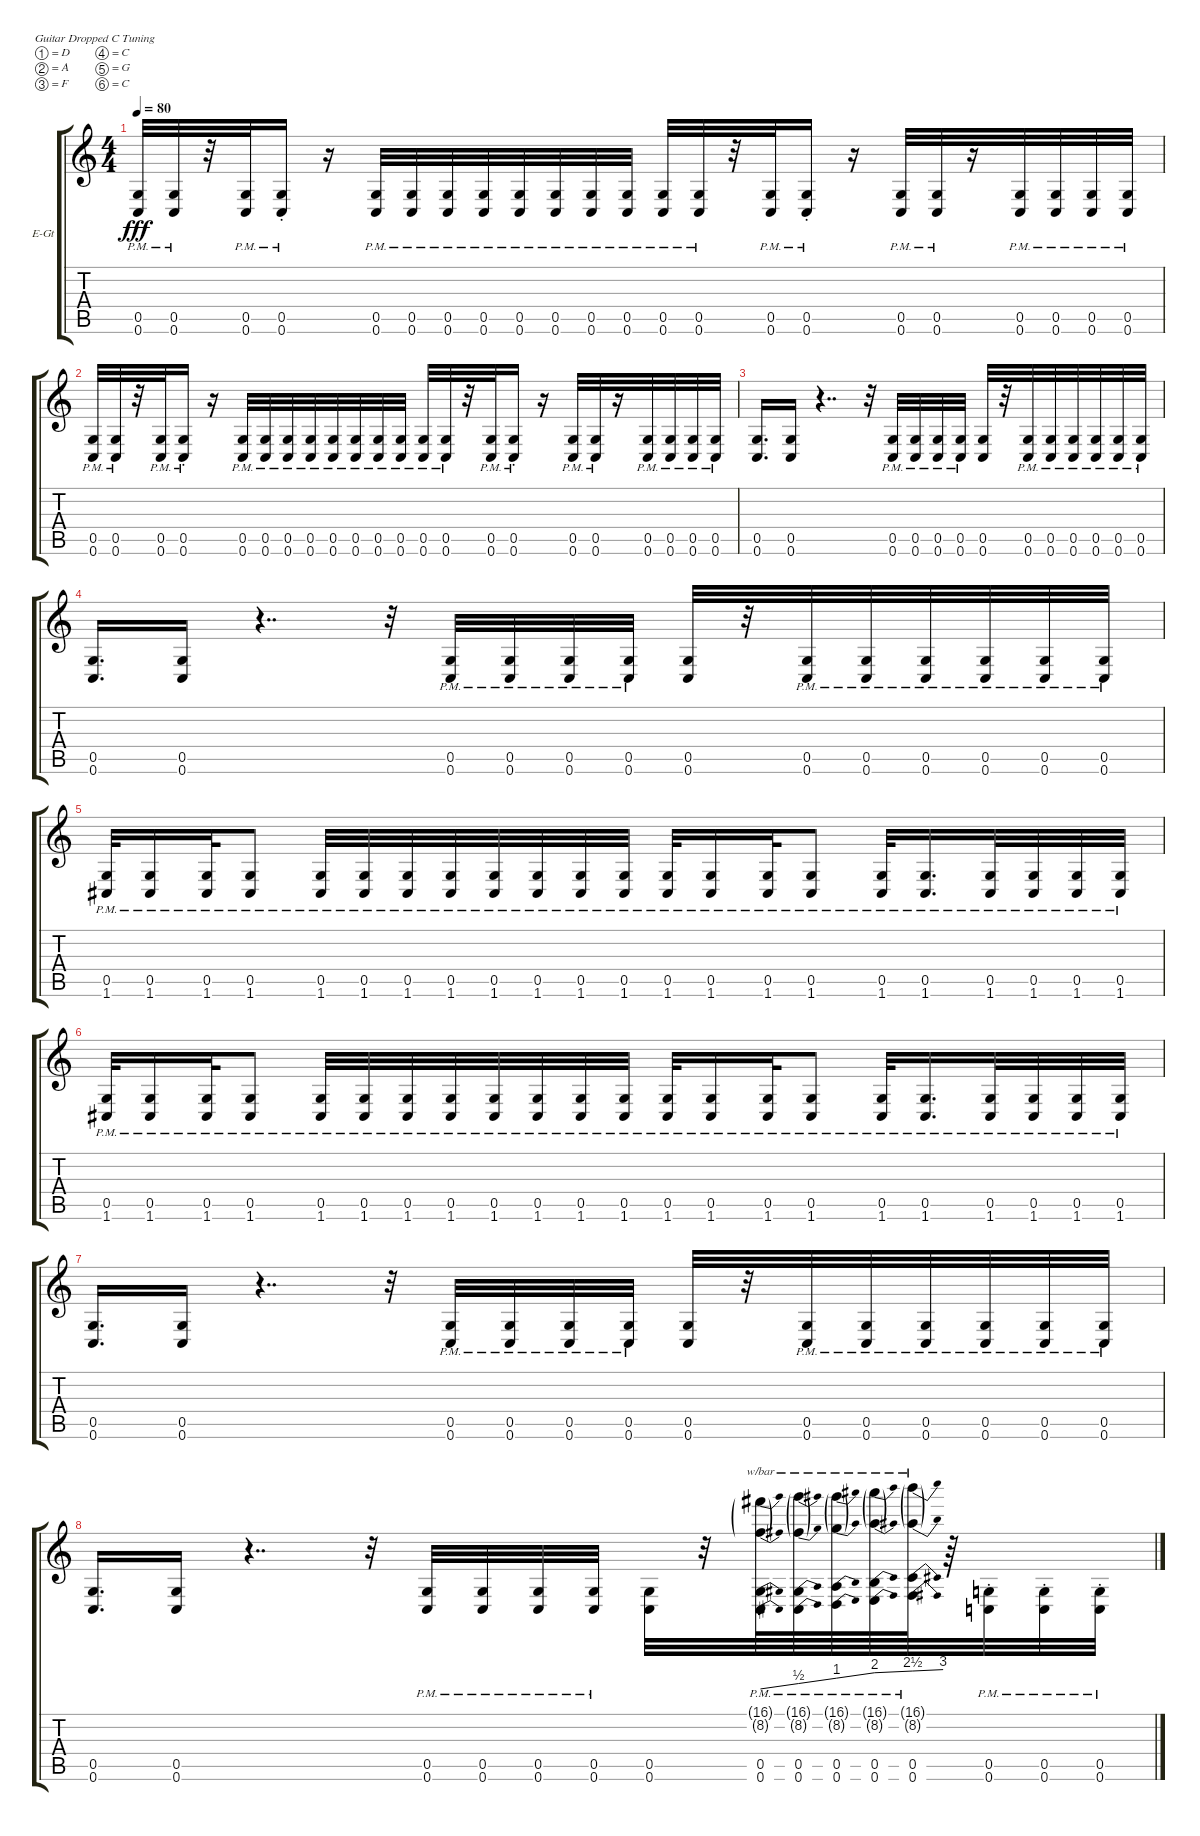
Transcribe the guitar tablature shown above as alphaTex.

\defaultSystemsLayout 4
\bracketExtendMode groupsimilarinstruments
\firstSystemTrackNameOrientation horizontal
\otherSystemsTrackNameOrientation horizontal
\track ("Guitar ll" "E-Gt") {instrument overdrivenguitar}
\staff {score tabs}
\tuning (D4 A3 F3 C3 G2 C2)
\ts (4 4)
\tempo 80
\clef g2
\ks c
(0.5{pm} 0.6{pm}).32{dy fff} (0.5{pm} 0.6{pm}).32 r.32 (0.5{pm} 0.6{pm}).32 (0.5{pm st} 0.6{pm st}).16 r.16 (0.5{pm} 0.6{pm}).32 (0.5{pm} 0.6{pm}).32 (0.5{pm} 0.6{pm}).32 (0.5{pm} 0.6{pm}).32 (0.5{pm} 0.6{pm}).32 (0.5{pm} 0.6{pm}).32 (0.5{pm} 0.6{pm}).32 (0.5{pm} 0.6{pm}).32 (0.5{pm} 0.6{pm}).32 (0.5{pm} 0.6{pm}).32 r.32 (0.5{pm} 0.6{pm}).32 (0.5{pm st} 0.6{pm st}).16 r.16 (0.5{pm} 0.6{pm}).32 (0.5{pm} 0.6{pm}).32 r.16 (0.5{pm} 0.6{pm}).32 (0.5{pm} 0.6{pm}).32 (0.5{pm} 0.6{pm}).32 (0.5{pm} 0.6{pm}).32 |
(0.5{pm} 0.6{pm}).32 (0.5{pm} 0.6{pm}).32 r.32 (0.5{pm} 0.6{pm}).32 (0.5{pm st} 0.6{pm st}).16 r.16 (0.5{pm} 0.6{pm}).32 (0.5{pm} 0.6{pm}).32 (0.5{pm} 0.6{pm}).32 (0.5{pm} 0.6{pm}).32 (0.5{pm} 0.6{pm}).32 (0.5{pm} 0.6{pm}).32 (0.5{pm} 0.6{pm}).32 (0.5{pm} 0.6{pm}).32 (0.5{pm} 0.6{pm}).32 (0.5{pm} 0.6{pm}).32 r.32 (0.5{pm} 0.6{pm}).32 (0.5{pm st} 0.6{pm st}).16 r.16 (0.5{pm} 0.6{pm}).32 (0.5{pm} 0.6{pm}).32 r.16 (0.5{pm} 0.6{pm}).32 (0.5{pm} 0.6{pm}).32 (0.5{pm} 0.6{pm}).32 (0.5{pm} 0.6{pm}).32 |
(0.5 0.6).16{d} (0.6 0.5).16 r.4{dd} r.32 (0.6{pm} 0.5{pm}).32 (0.6{pm} 0.5{pm}).32 (0.6{pm} 0.5{pm}).32 (0.6{pm} 0.5{pm}).32 (0.6 0.5).32 r.32 (0.6{pm} 0.5{pm}).32 (0.6{pm} 0.5{pm}).32 (0.6{pm} 0.5{pm}).32 (0.6{pm} 0.5{pm}).32 (0.5{pm} 0.6{pm}).32 (0.5{pm} 0.6{pm}).32 |
(0.5 0.6).16{d} (0.6 0.5).16 r.4{dd} r.32 (0.6{pm} 0.5{pm}).32 (0.6{pm} 0.5{pm}).32 (0.6{pm} 0.5{pm}).32 (0.6{pm} 0.5{pm}).32 (0.6 0.5).32 r.32 (0.6{pm} 0.5{pm}).32 (0.6{pm} 0.5{pm}).32 (0.6{pm} 0.5{pm}).32 (0.6{pm} 0.5{pm}).32 (0.5{pm} 0.6{pm}).32 (0.5{pm} 0.6{pm}).32 |
(0.5{pm} 1.6{pm}).32 (0.5{pm} 1.6{pm}).16 (0.5{pm} 1.6{pm}).32 (0.5{pm} 1.6{pm}).8 (0.5{pm} 1.6{pm}).32 (0.5{pm} 1.6{pm}).32 (0.5{pm} 1.6{pm}).32 (0.5{pm} 1.6{pm}).32 (0.5{pm} 1.6{pm}).32 (0.5{pm} 1.6{pm}).32 (0.5{pm} 1.6{pm}).32 (0.5{pm} 1.6{pm}).32 (0.5{pm} 1.6{pm}).32 (0.5{pm} 1.6{pm}).16 (0.5{pm} 1.6{pm}).32 (0.5{pm} 1.6{pm}).8 (0.5{pm} 1.6{pm}).32 (0.5{pm} 1.6{pm}).16{d} (0.5{pm} 1.6{pm}).32 (0.5{pm} 1.6{pm}).32 (0.5{pm} 1.6{pm}).32 (0.5{pm} 1.6{pm}).32 |
(0.5{pm} 1.6{pm}).32 (0.5{pm} 1.6{pm}).16 (0.5{pm} 1.6{pm}).32 (0.5{pm} 1.6{pm}).8 (0.5{pm} 1.6{pm}).32 (0.5{pm} 1.6{pm}).32 (0.5{pm} 1.6{pm}).32 (0.5{pm} 1.6{pm}).32 (0.5{pm} 1.6{pm}).32 (0.5{pm} 1.6{pm}).32 (0.5{pm} 1.6{pm}).32 (0.5{pm} 1.6{pm}).32 (0.5{pm} 1.6{pm}).32 (0.5{pm} 1.6{pm}).16 (0.5{pm} 1.6{pm}).32 (0.5{pm} 1.6{pm}).8 (0.5{pm} 1.6{pm}).32 (0.5{pm} 1.6{pm}).16{d} (0.5{pm} 1.6{pm}).32 (0.5{pm} 1.6{pm}).32 (0.5{pm} 1.6{pm}).32 (0.5{pm} 1.6{pm}).32 |
(0.5 0.6).16{d} (0.6 0.5).16 r.4{dd} r.32 (0.6{pm} 0.5{pm}).32 (0.6{pm} 0.5{pm}).32 (0.6{pm} 0.5{pm}).32 (0.6{pm} 0.5{pm}).32 (0.6 0.5).32 r.32 (0.6{pm} 0.5{pm}).32 (0.6{pm} 0.5{pm}).32 (0.6{pm} 0.5{pm}).32 (0.6{pm} 0.5{pm}).32 (0.5{pm} 0.6{pm}).32 (0.5{pm} 0.6{pm}).32 |
(0.5 0.6).16{d} (0.6 0.5).16 r.4{dd} r.32 (0.6{pm} 0.5{pm}).32 (0.6{pm} 0.5{pm}).32 (0.6{pm} 0.5{pm}).32 (0.6{pm} 0.5{pm}).32 (0.6 0.5).32 r.32 (0.6{pm} 0.5{pm} 16.1{g} 8.2{g}).64{tbe (dive default 0 0 60 2)} (0.6{pm} 0.5{pm} 16.1{g} 8.2{g}).64{tbe (dive default 0 2 60 4)} (0.6{pm} 0.5{pm} 16.1{g} 8.2{g}).64{tbe (dive default 0 4 60 8)} (0.6{pm} 0.5{pm} 16.1{g} 8.2{g}).64{tbe (dive default 0 8 59.4 10)} (0.5{pm} 0.6{pm} 16.1{g} 8.2{g}).64{tbe (dive default 0 10 60 12)} r.64 (0.5{pm st} 0.6{pm st}).32 (0.5{pm st} 0.6{pm st}).32 (0.5{pm st} 0.6{pm st}).32
